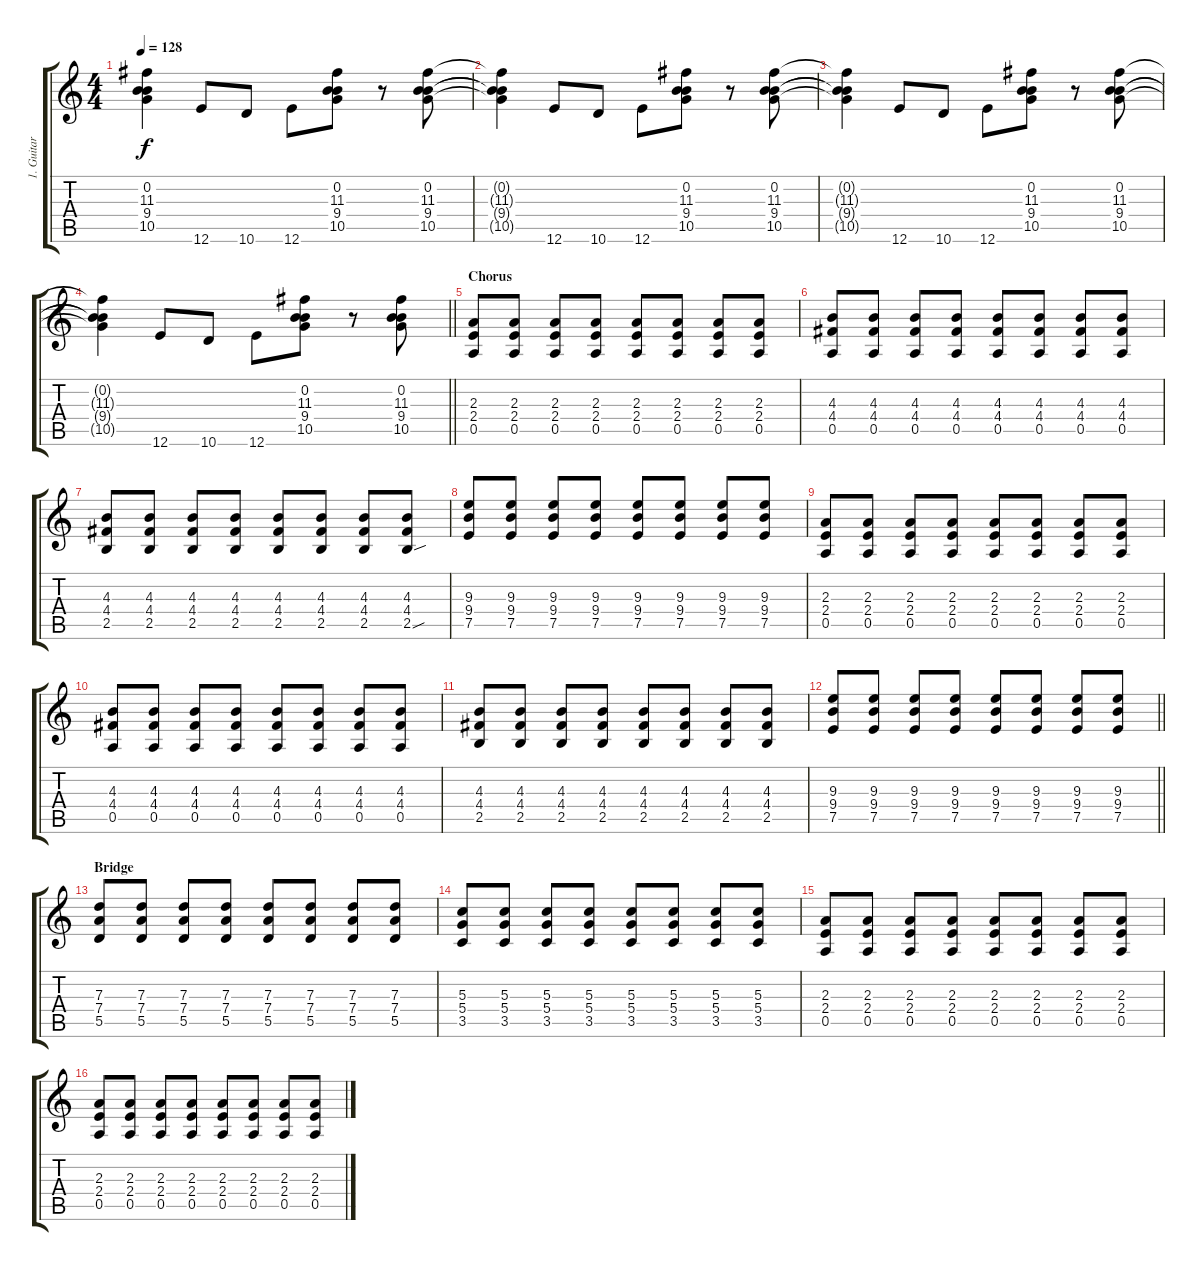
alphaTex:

\track ("1. Guitar" "1. Guitar") {instrument overdrivenguitar}
\staff {score tabs}
\tuning (E4 B3 G3 D3 A2 E2) {hide}
\ts (4 4)
\tempo 128
\clef g2
\ks c
(0.2{t} 11.3{t} 9.4{t} 10.5{t}).4{dy f} 12.6.8 10.6.8 12.6.8 (0.2 11.3 9.4 10.5).8 r.8 (0.2 11.3 9.4 10.5).8 |
(0.2{t} 11.3{t} 9.4{t} 10.5{t}).4 12.6.8 10.6.8 12.6.8 (0.2 11.3 9.4 10.5).8 r.8 (0.2 11.3 9.4 10.5).8 |
(0.2{t} 11.3{t} 9.4{t} 10.5{t}).4 12.6.8 10.6.8 12.6.8 (0.2 11.3 9.4 10.5).8 r.8 (0.2 11.3 9.4 10.5).8 |
\barLineRight lightlight
(0.2{t} 11.3{t} 9.4{t} 10.5{t}).4 12.6.8 10.6.8 12.6.8 (0.2 11.3 9.4 10.5).8 r.8 (0.2 11.3 9.4 10.5).8 |
\section ("" "Chorus")
(2.3 2.4 0.5).8 (2.3 2.4 0.5).8 (2.3 2.4 0.5).8 (2.3 2.4 0.5).8 (2.3 2.4 0.5).8 (2.3 2.4 0.5).8 (2.3 2.4 0.5).8 (2.3 2.4 0.5).8 |
(4.3 4.4 0.5).8 (4.3 4.4 0.5).8 (4.3 4.4 0.5).8 (4.3 4.4 0.5).8 (4.3 4.4 0.5).8 (4.3 4.4 0.5).8 (4.3 4.4 0.5).8 (4.3 4.4 0.5).8 |
(4.3 4.4 2.5).8 (4.3 4.4 2.5).8 (4.3 4.4 2.5).8 (4.3 4.4 2.5).8 (4.3 4.4 2.5).8 (4.3 4.4 2.5).8 (4.3 4.4 2.5).8 (4.3 4.4 2.5{sou}).8 |
(9.3 9.4 7.5).8 (9.3 9.4 7.5).8 (9.3 9.4 7.5).8 (9.3 9.4 7.5).8 (9.3 9.4 7.5).8 (9.3 9.4 7.5).8 (9.3 9.4 7.5).8 (9.3 9.4 7.5).8 |
(2.3 2.4 0.5).8 (2.3 2.4 0.5).8 (2.3 2.4 0.5).8 (2.3 2.4 0.5).8 (2.3 2.4 0.5).8 (2.3 2.4 0.5).8 (2.3 2.4 0.5).8 (2.3 2.4 0.5).8 |
(4.3 4.4 0.5).8 (4.3 4.4 0.5).8 (4.3 4.4 0.5).8 (4.3 4.4 0.5).8 (4.3 4.4 0.5).8 (4.3 4.4 0.5).8 (4.3 4.4 0.5).8 (4.3 4.4 0.5).8 |
(4.3 4.4 2.5).8 (4.3 4.4 2.5).8 (4.3 4.4 2.5).8 (4.3 4.4 2.5).8 (4.3 4.4 2.5).8 (4.3 4.4 2.5).8 (4.3 4.4 2.5).8 (4.3 4.4 2.5).8 |
\barLineRight lightlight
(9.3 9.4 7.5).8 (9.3 9.4 7.5).8 (9.3 9.4 7.5).8 (9.3 9.4 7.5).8 (9.3 9.4 7.5).8 (9.3 9.4 7.5).8 (9.3 9.4 7.5).8 (9.3 9.4 7.5).8 |
\section ("" "Bridge")
(7.3 7.4 5.5).8 (7.3 7.4 5.5).8 (7.3 7.4 5.5).8 (7.3 7.4 5.5).8 (7.3 7.4 5.5).8 (7.3 7.4 5.5).8 (7.3 7.4 5.5).8 (7.3 7.4 5.5).8 |
(5.3 5.4 3.5).8 (5.3 5.4 3.5).8 (5.3 5.4 3.5).8 (5.3 5.4 3.5).8 (5.3 5.4 3.5).8 (5.3 5.4 3.5).8 (5.3 5.4 3.5).8 (5.3 5.4 3.5).8 |
(2.3 2.4 0.5).8 (2.3 2.4 0.5).8 (2.3 2.4 0.5).8 (2.3 2.4 0.5).8 (2.3 2.4 0.5).8 (2.3 2.4 0.5).8 (2.3 2.4 0.5).8 (2.3 2.4 0.5).8 |
(2.3 2.4 0.5).8 (2.3 2.4 0.5).8 (2.3 2.4 0.5).8 (2.3 2.4 0.5).8 (2.3 2.4 0.5).8 (2.3 2.4 0.5).8 (2.3 2.4 0.5).8 (2.3 2.4 0.5).8
